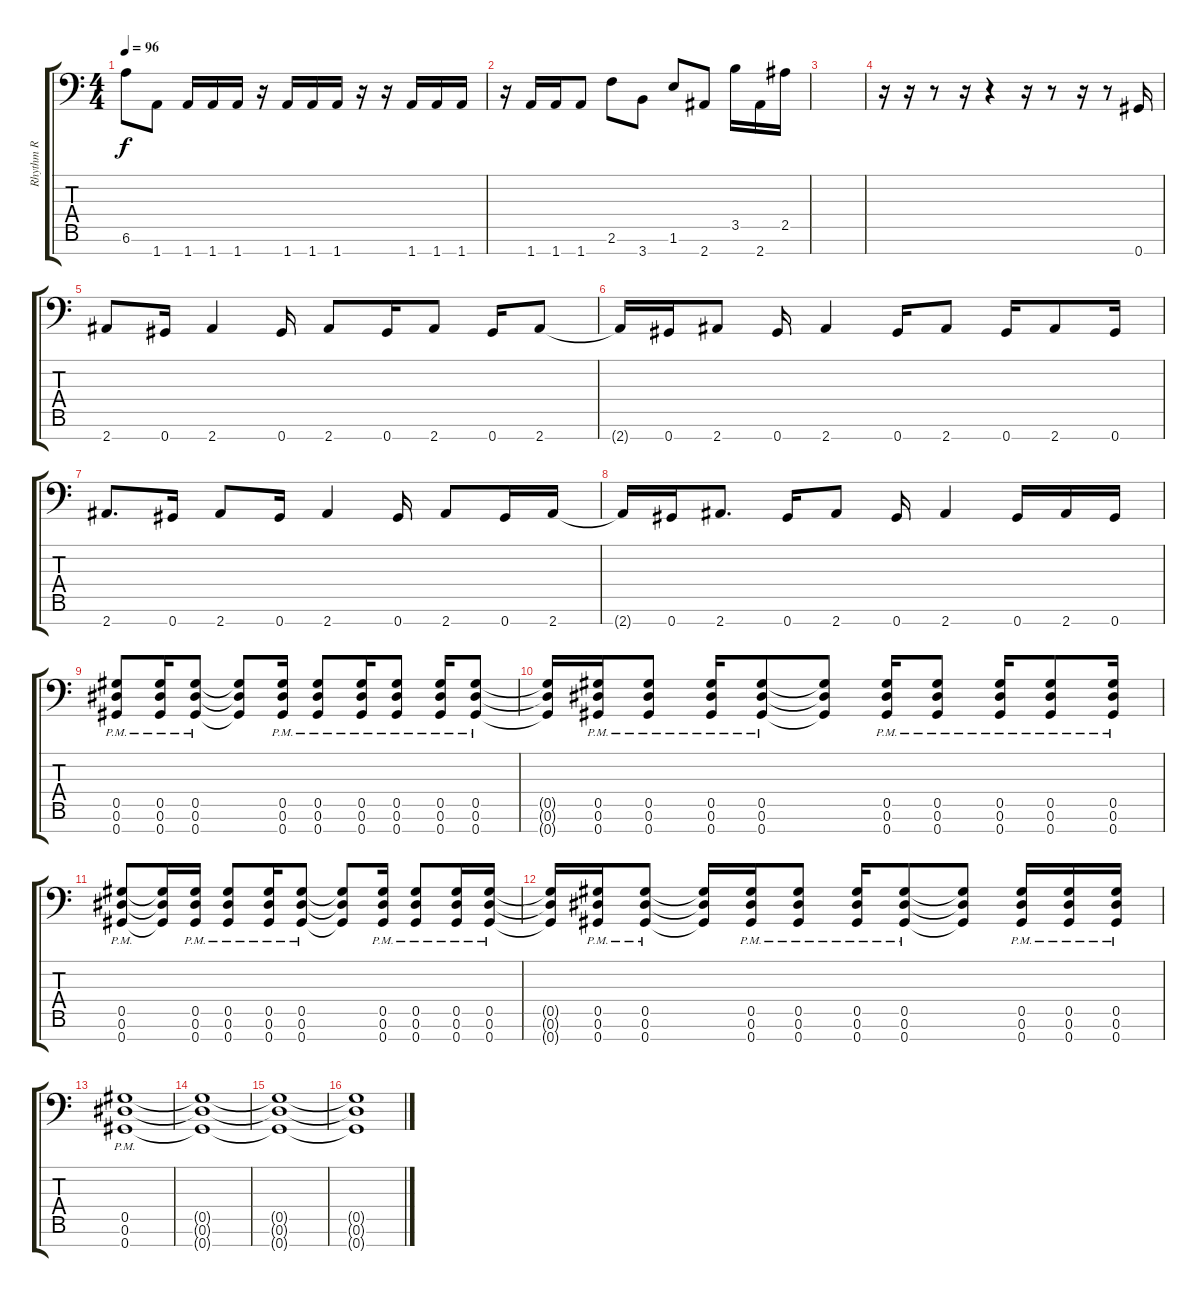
\track ("Rhythm R" "Rhythm R") {instrument distortionguitar}
\staff {score tabs}
\tuning (Eb4 Bb3 Gb3 Db3 Ab2 Eb2 Ab1) {hide}
\ts (4 4)
\tempo 96
\clef f4
\ks c
6.6.8{dy f} 1.7.8 1.7.16 1.7.16 1.7.16 r.16 1.7.16 1.7.16 1.7.16 r.16 r.16 1.7.16 1.7.16 1.7.16 |
r.16 1.7.16 1.7.16 1.7.8 2.6.8 3.7.8 1.6.8 2.7.8 3.5.16 2.7.16 2.5.16 |
|
r.16 r.16 r.8 r.16 r.4 r.16 r.8 r.16 r.8 0.7.16 |
2.7.8 0.7.16 2.7.4 0.7.16 2.7.8 0.7.16 2.7.8 0.7.16 2.7.8 |
2.7{t}.16 0.7.16 2.7.8 0.7.16 2.7.4 0.7.16 2.7.8 0.7.16 2.7.8 0.7.16 |
2.7.8{d} 0.7.16 2.7.8 0.7.16 2.7.4 0.7.16 2.7.8 0.7.16 2.7.16 |
2.7{t}.16 0.7.16 2.7.8{d} 0.7.16 2.7.8 0.7.16 2.7.4 0.7.16 2.7.16 0.7.16 |
(0.5{pm} 0.6{pm} 0.7{pm}).8 (0.5{pm} 0.6{pm} 0.7{pm}).16 (0.5{pm} 0.6{pm} 0.7{pm}).8 (0.5{t} 0.6{t} 0.7{t}).8 (0.5{pm} 0.6{pm} 0.7{pm}).16 (0.5{pm} 0.6{pm} 0.7{pm}).8 (0.5{pm} 0.6{pm} 0.7{pm}).16 (0.5{pm} 0.6{pm} 0.7{pm}).8 (0.5{pm} 0.6{pm} 0.7{pm}).16 (0.5{pm} 0.6{pm} 0.7{pm}).8 |
(0.5{t} 0.6{t} 0.7{t}).16 (0.5{pm} 0.6{pm} 0.7{pm}).16 (0.5{pm} 0.6{pm} 0.7{pm}).8 (0.5{pm} 0.6{pm} 0.7{pm}).16 (0.5{pm} 0.6{pm} 0.7{pm}).8 (0.5{t} 0.6{t} 0.7{t}).8 (0.5{pm} 0.6{pm} 0.7{pm}).16 (0.5{pm} 0.6{pm} 0.7{pm}).8 (0.5{pm} 0.6{pm} 0.7{pm}).16 (0.5{pm} 0.6{pm} 0.7{pm}).8 (0.5{pm} 0.6{pm} 0.7{pm}).16 |
(0.5{pm} 0.6{pm} 0.7{pm}).8 (0.5{t} 0.6{t} 0.7{t}).16 (0.5{pm} 0.6{pm} 0.7{pm}).16 (0.5{pm} 0.6{pm} 0.7{pm}).8 (0.5{pm} 0.6{pm} 0.7{pm}).16 (0.5{pm} 0.6{pm} 0.7{pm}).8 (0.5{t} 0.6{t} 0.7{t}).8 (0.5{pm} 0.6{pm} 0.7{pm}).16 (0.5{pm} 0.6{pm} 0.7{pm}).8 (0.5{pm} 0.6{pm} 0.7{pm}).16 (0.5{pm} 0.6{pm} 0.7{pm}).16 |
(0.5{t} 0.6{t} 0.7{t}).16 (0.5{pm} 0.6{pm} 0.7{pm}).16 (0.5{pm} 0.6{pm} 0.7{pm}).8 (0.5{t} 0.6{t} 0.7{t}).16 (0.5{pm} 0.6{pm} 0.7{pm}).16 (0.5{pm} 0.6{pm} 0.7{pm}).8 (0.5{pm} 0.6{pm} 0.7{pm}).16 (0.5{pm} 0.6{pm} 0.7{pm}).8 (0.5{t} 0.6{t} 0.7{t}).8 (0.5{pm} 0.6{pm} 0.7{pm}).16 (0.5{pm} 0.6 0.7{pm}).16 (0.5{pm} 0.6 0.7{pm}).16 |
(0.5{pm} 0.6{pm} 0.7{pm}).1 |
(0.5{t} 0.6{t} 0.7{t}).1 |
(0.5{t} 0.6{t} 0.7{t}).1 |
(0.5{t} 0.6{t} 0.7{t}).1
